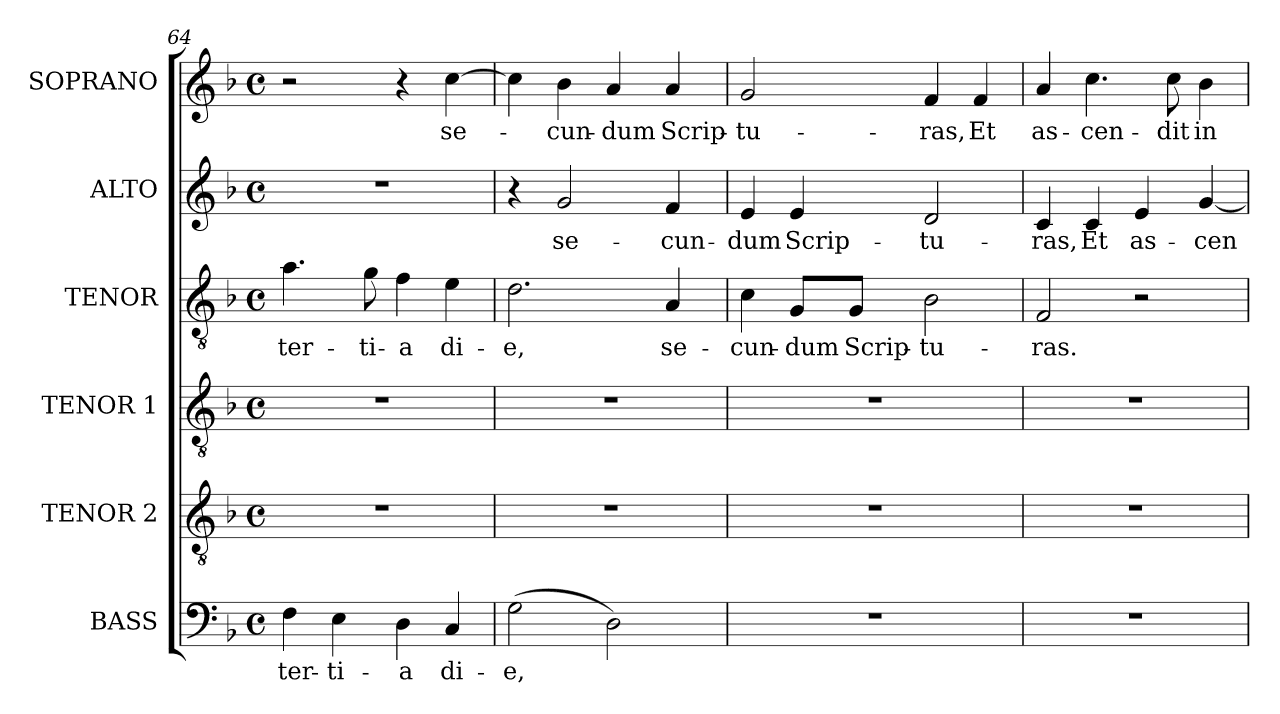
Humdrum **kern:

**kern	**text	**kern	**kern	**kern	**text	**kern	**text	**kern	**text
*part6	*part6	*part5	*part4	*part3	*part3	*part2	*part2	*part1	*part1
*staff6	*staff6	*staff5	*staff4	*staff3	*staff3	*staff2	*staff2	*staff1	*staff1
*I"BASS	*	*I"TENOR 2	*I"TENOR 1	*I"TENOR	*	*I"ALTO	*	*I"SOPRANO	*
*I'B.	*	*I'T2.	*I'T1.	*I'T.	*	*I'A.	*	*I'S.	*
*clefF4	*	*clefGv2	*clefGv2	*clefGv2	*	*clefG2	*	*clefG2	*
*	*	*ITrd7c12	*ITrd7c12	*ITrd7c12	*	*	*	*	*
*k[b-]	*	*k[b-]	*k[b-]	*k[b-]	*	*k[b-]	*	*k[b-]	*
*F:	*	*F:	*F:	*F:	*	*F:	*	*F:	*
*M4/4	*	*M4/4	*M4/4	*M4/4	*	*M4/4	*	*M4/4	*
*met(c)	*	*met(c)	*met(c)	*met(c)	*	*met(c)	*	*met(c)	*
=64	=64	=64	=64	=64	=64	=64	=64	=64	=64
!	!LO:LY:b:color=#000000	!	!	!	!	!	!	!	!
!	!	!	!	!	!LO:LY:b:color=#000000	!	!	!	!
4Fi\	ter-	1r	1r	4.Ai\	ter-	1r	.	2r	.
!	!LO:LY:b:color=#000000	!	!	!	!	!	!	!	!
4Ei\	-ti-	.	.	.	.	.	.	.	.
!	!	!	!	!	!LO:LY:b:color=#000000	!	!	!	!
.	.	.	.	8Gi\	-ti-	.	.	.	.
!	!LO:LY:b:color=#000000	!	!	!	!	!	!	!	!
!	!	!	!	!	!LO:LY:b:color=#000000	!	!	!	!
4Di\	-a	.	.	4Fi\	-a	.	.	4r	.
!	!LO:LY:b:color=#000000	!	!	!	!	!	!	!	!
!	!	!	!	!	!LO:LY:b:color=#000000	!	!	!	!
!	!	!	!	!	!	!	!	!	!LO:LY:b:color=#000000
4Ci/	di-	.	.	4Ei\	di-	.	.	[4cci\	se-
=65	=65	=65	=65	=65	=65	=65	=65	=65	=65
!	!LO:LY:b:color=#000000	!	!	!	!	!	!	!	!
!	!	!	!	!	!LO:LY:b:color=#000000	!	!	!	!
(2Gi\	-e,	1r	1r	2.Di\	-e,	4r	.	4cci\]	.
!	!	!	!	!	!	!	!LO:LY:b:color=#000000	!	!
!	!	!	!	!	!	!	!	!	!LO:LY:b:color=#000000
.	.	.	.	.	.	2gi/	se-	4b-i\	-cun-
!	!	!	!	!	!	!	!	!	!LO:LY:b:color=#000000
2Di\)	.	.	.	.	.	.	.	4ai/	-dum
!	!	!	!	!	!LO:LY:b:color=#000000	!	!	!	!
!	!	!	!	!	!	!	!LO:LY:b:color=#000000	!	!
!	!	!	!	!	!	!	!	!	!LO:LY:b:color=#000000
.	.	.	.	4AAi/	se-	4fi/	-cun-	4ai/	Scrip-
!!LO:PB:g=z
=66	=66	=66	=66	=66	=66	=66	=66	=66	=66
!	!	!	!	!	!LO:LY:b:color=#000000	!	!	!	!
!	!	!	!	!	!	!	!LO:LY:b:color=#000000	!	!
!	!	!	!	!	!	!	!	!	!LO:LY:b:color=#000000
1r	.	1r	1r	4Ci\	-cun-	4ei/	-dum	2gi/	-tu-
!	!	!	!	!	!LO:LY:b:color=#000000	!	!	!	!
!	!	!	!	!	!	!	!LO:LY:b:color=#000000	!	!
.	.	.	.	8GGi/L	-dum	4ei/	Scrip-	.	.
!	!	!	!	!	!LO:LY:b:color=#000000	!	!	!	!
.	.	.	.	8GGi/J	Scrip-	.	.	.	.
!	!	!	!	!	!LO:LY:b:color=#000000	!	!	!	!
!	!	!	!	!	!	!	!LO:LY:b:color=#000000	!	!
!	!	!	!	!	!	!	!	!	!LO:LY:b:color=#000000
.	.	.	.	2BB-i\	-tu-	2di/	-tu-	4fi/	-ras,
!	!	!	!	!	!	!	!	!	!LO:LY:b:color=#000000
.	.	.	.	.	.	.	.	4fi/	Et
=67	=67	=67	=67	=67	=67	=67	=67	=67	=67
!	!	!	!	!	!LO:LY:b:color=#000000	!	!	!	!
!	!	!	!	!	!	!	!LO:LY:b:color=#000000	!	!
!	!	!	!	!	!	!	!	!	!LO:LY:b:color=#000000
1r	.	1r	1r	2FFi/	-ras.	4ci/	-ras,	4ai/	as-
!	!	!	!	!	!	!	!LO:LY:b:color=#000000	!	!
!	!	!	!	!	!	!	!	!	!LO:LY:b:color=#000000
.	.	.	.	.	.	4ci/	Et	4.cci\	-cen-
!	!	!	!	!	!	!	!LO:LY:b:color=#000000	!	!
.	.	.	.	2r	.	4ei/	as-	.	.
!	!	!	!	!	!	!	!	!	!LO:LY:b:color=#000000
.	.	.	.	.	.	.	.	8cci\	-dit
!	!	!	!	!	!	!	!LO:LY:b:color=#000000	!	!
!	!	!	!	!	!	!	!	!	!LO:LY:b:color=#000000
.	.	.	.	.	.	[4gi/	-cen-	4b-i\	in
=	=	=	=	=	=	=	=	=	=
*-	*-	*-	*-	*-	*-	*-	*-	*-	*-
